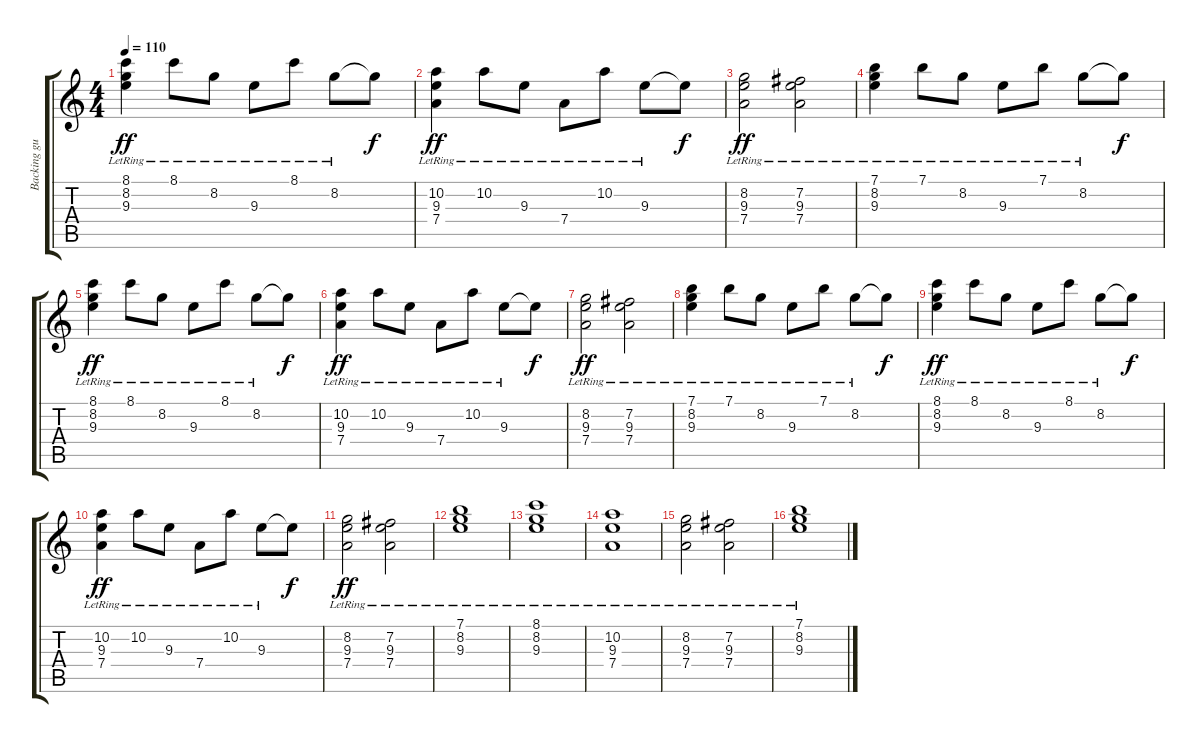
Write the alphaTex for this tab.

\track ("Backing guitar 1" "Backing gu") {instrument electricguitarclean}
\staff {score tabs}
\tuning (E4 B3 G3 D3 A2 E2) {hide}
\ts (4 4)
\tempo 110
\clef g2
\ks c
(8.1{lr} 8.2{lr} 9.3{lr}).4{dy ff} 8.1{lr}.8 8.2{lr}.8 9.3{lr}.8 8.1{lr}.8 8.2{lr}.8 8.2{t}.8{dy f} |
(10.2{lr} 9.3{lr} 7.4{lr}).4{dy ff} 10.2{lr}.8 9.3{lr}.8 7.4{lr}.8 10.2{lr}.8 9.3{lr}.8 9.3{t}.8{dy f} |
(8.2{lr} 9.3{lr} 7.4{lr}).2{dy ff} (7.2{lr} 9.3{lr} 7.4{lr}).2 |
(7.1{lr} 8.2{lr} 9.3{lr}).4 7.1{lr}.8 8.2{lr}.8 9.3{lr}.8 7.1{lr}.8 8.2{lr}.8 8.2{t}.8{dy f} |
(8.1{lr} 8.2{lr} 9.3{lr}).4{dy ff} 8.1{lr}.8 8.2{lr}.8 9.3{lr}.8 8.1{lr}.8 8.2{lr}.8 8.2{t}.8{dy f} |
(10.2{lr} 9.3{lr} 7.4{lr}).4{dy ff} 10.2{lr}.8 9.3{lr}.8 7.4{lr}.8 10.2{lr}.8 9.3{lr}.8 9.3{t}.8{dy f} |
(8.2{lr} 9.3{lr} 7.4{lr}).2{dy ff} (7.2{lr} 9.3{lr} 7.4{lr}).2 |
(7.1{lr} 8.2{lr} 9.3{lr}).4 7.1{lr}.8 8.2{lr}.8 9.3{lr}.8 7.1{lr}.8 8.2{lr}.8 8.2{t}.8{dy f} |
(8.1{lr} 8.2{lr} 9.3{lr}).4{dy ff} 8.1{lr}.8 8.2{lr}.8 9.3{lr}.8 8.1{lr}.8 8.2{lr}.8 8.2{t}.8{dy f} |
(10.2{lr} 9.3{lr} 7.4{lr}).4{dy ff} 10.2{lr}.8 9.3{lr}.8 7.4{lr}.8 10.2{lr}.8 9.3{lr}.8 9.3{t}.8{dy f} |
(8.2{lr} 9.3{lr} 7.4{lr}).2{dy ff} (7.2{lr} 9.3{lr} 7.4{lr}).2 |
(7.1{lr} 8.2{lr} 9.3{lr}).1 |
(8.1{lr} 8.2{lr} 9.3{lr}).1 |
(10.2{lr} 9.3{lr} 7.4{lr}).1 |
(8.2{lr} 9.3{lr} 7.4{lr}).2 (7.2{lr} 9.3{lr} 7.4{lr}).2 |
(7.1{lr} 8.2{lr} 9.3{lr}).1
